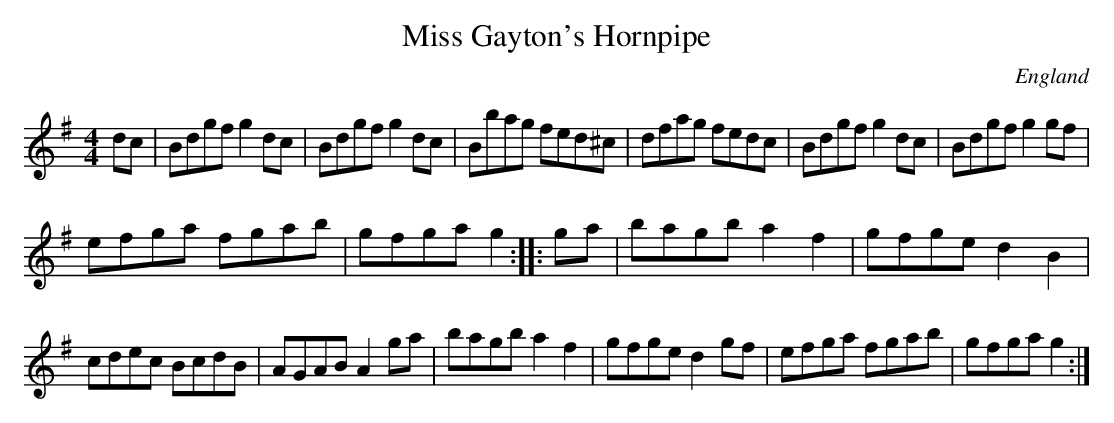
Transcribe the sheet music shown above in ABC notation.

X:1
T:Miss Gayton's Hornpipe
M:4/4
O:England
K:G
dc|\
Bdgf g2dc| Bdgf g2dc| \
Bbag fed^c| dfag fedc|\
Bdgf g2dc| Bdgf g2gf|
efga fgab| gfga g2::\
ga|\
bagb a2f2| gfge d2B2|
cdec BcdB| AGAB A2ga|\
bagb a2f2| gfge d2gf| \
efga fgab| gfga g2:|
